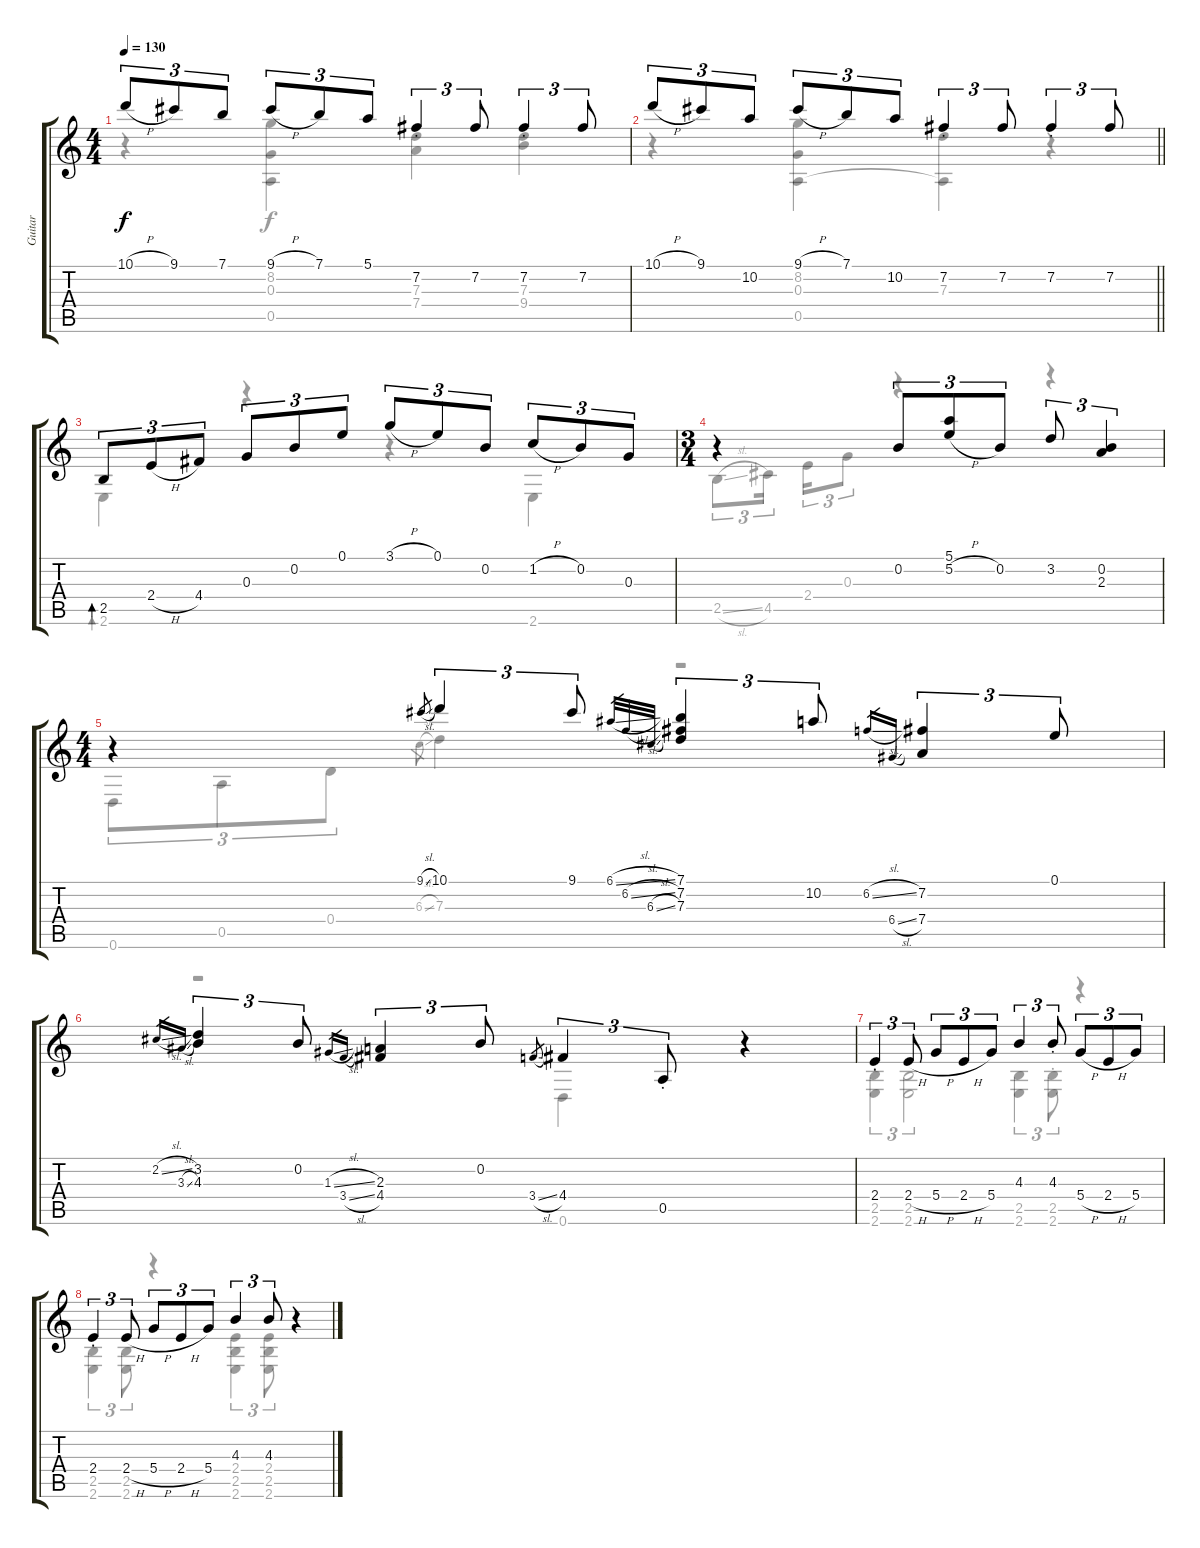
\track ("Guitar" "Guitar") {instrument acousticguitarnylon}
\staff {score tabs}
\tuning (E4 B3 G3 D3 A2 D2) {hide}
\voice
\ts (4 4)
\tempo 130
\clef g2
\ks c
10.1{h}.8{tu (3 2) dy f} 9.1.8{tu (3 2)} 7.1.8{tu (3 2)} 9.1{h}.8{tu (3 2)} 7.1.8{tu (3 2)} 5.1.8{tu (3 2)} 7.2{st}.4{tu (3 2)} 7.2.8{tu (3 2)} 7.2{st}.4{tu (3 2)} 7.2.8{tu (3 2)} |
\barLineRight lightlight
10.1{h}.8{tu (3 2)} 9.1.8{tu (3 2)} 10.2.8{tu (3 2)} 9.1{h}.8{tu (3 2)} 7.1.8{tu (3 2)} 10.2.8{tu (3 2)} 7.2{st}.4{tu (3 2)} 7.2.8{tu (3 2)} 7.2{st}.4{tu (3 2)} 7.2.8{tu (3 2)} |
\section ("" "")
2.5.8{tu (3 2) bd 120} 2.4{h}.8{tu (3 2)} 4.4.8{tu (3 2)} 0.3.8{tu (3 2)} 0.2.8{tu (3 2)} 0.1.8{tu (3 2)} 3.1{h}.8{tu (3 2)} 0.1.8{tu (3 2)} 0.2.8{tu (3 2)} 1.2{h}.8{tu (3 2)} 0.2.8{tu (3 2)} 0.3.8{tu (3 2)} |
\ts (3 4)
r.4 0.2.8{tu (3 2)} (5.1 5.2{h}).8{tu (3 2)} 0.2.8{tu (3 2)} 3.2.8{tu (3 2)} (0.2 2.3).4{tu (3 2)} |
\ts (4 4)
r.4 9.1{sl}.8{gr} 10.1.4{tu (3 2)} 9.1.8{tu (3 2)} 6.1{sl}.32{gr} 6.2{sl}.32{gr} 6.3{sl}.32{gr} (7.1 7.2 7.3).4{tu (3 2)} 10.2.8{tu (3 2)} 6.2{sl}.16{gr} 6.4{sl}.16{gr} (7.2 7.4).4{tu (3 2)} 0.1.8{tu (3 2)} |
2.2{sl}.16{gr} 3.3{sl}.16{gr} (3.2 4.3).4{tu (3 2)} 0.2.8{tu (3 2)} 1.3{sl}.16{gr} 3.4{sl}.16{gr} (2.3 4.4).4{tu (3 2)} 0.2.8{tu (3 2)} 3.4{sl}.8{gr} 4.4.4{tu (3 2)} 0.5{st}.8{tu (3 2)} r.4 |
2.4{st}.4{tu (3 2)} 2.4{h}.8{tu (3 2)} 5.4{h}.8{tu (3 2)} 2.4{h}.8{tu (3 2)} 5.4.8{tu (3 2)} 4.3.4{tu (3 2)} 4.3{st}.8{tu (3 2)} 5.4{h}.8{tu (3 2)} 2.4{h}.8{tu (3 2)} 5.4.8{tu (3 2)} |
2.4{st}.4{tu (3 2)} 2.4{h}.8{tu (3 2)} 5.4{h}.8{tu (3 2)} 2.4{h}.8{tu (3 2)} 5.4.8{tu (3 2)} 4.3.4{tu (3 2)} 4.3.8{tu (3 2)} r.4
\voice
\clef g2
\ottava regular
\simile none
\ks c
r.4{dy f} (8.2 0.3 0.5).4 (7.3{st} 7.4{st}).4 (7.3{st} 9.4{st}).4 |
\barLineRight lightlight
r.4 (8.2 0.3 0.5).4 (7.3 0.5{t}).4 r.4 |
2.6.4{bd 120} r.4 r.4 2.6.4 |
2.5{sl}.8{tu (3 2)} 4.5.16{tu (3 2) beam splitsecondary} 2.4.16{tu (3 2)} 0.3.8{tu (3 2)} r.4 r.4 |
0.6.8{tu (3 2)} 0.5.8{tu (3 2)} 0.4.8{tu (3 2)} 6.3{sl}.8{gr} 7.3.4 r.2 |
r.2 0.6.4 r.4 |
(2.5{st} 2.6{st}).4{tu (3 2)} (2.5 2.6).2{tu (3 2)} (2.5 2.6).4{tu (3 2)} (2.5{st} 2.6{st}).8{tu (3 2)} r.4 |
(2.5{st} 2.6{st}).4{tu (3 2)} (2.5 2.6).8{tu (3 2)} r.4 (2.4 2.5 2.6).4{tu (3 2)} (2.4 2.5 2.6).8{tu (3 2)} r.4
